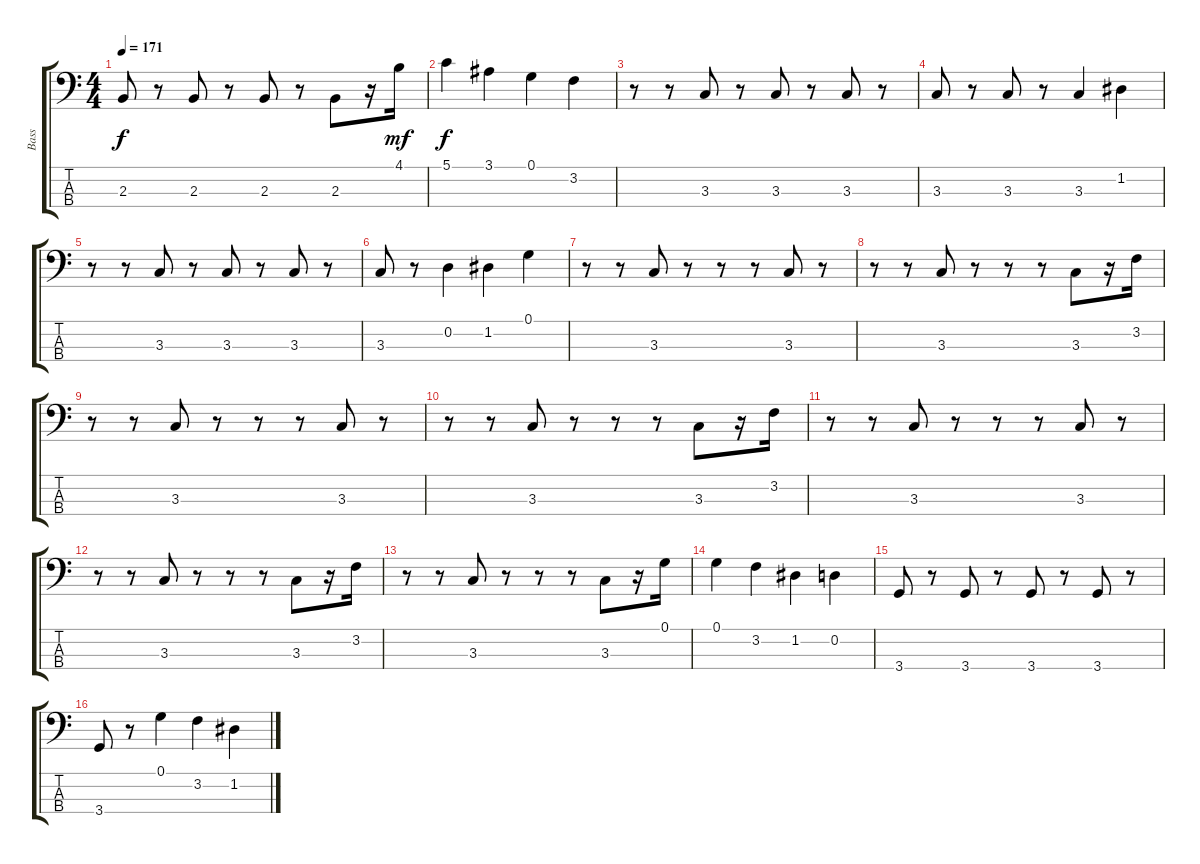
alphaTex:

\track ("Bass" "Bass") {instrument electricbassfinger}
\staff {score tabs}
\tuning (G2 D2 A1 E1) {hide}
\ts (4 4)
\tempo 171
\clef f4
\ks c
2.3.8{dy f} r.8 2.3.8 r.8 2.3.8 r.8 2.3.8 r.16 4.1.16{dy mf} |
5.1.4{dy f} 3.1.4 0.1.4 3.2.4 |
r.8 r.8 3.3.8 r.8 3.3.8 r.8 3.3.8 r.8 |
3.3.8 r.8 3.3.8 r.8 3.3.4 1.2.4 |
r.8 r.8 3.3.8 r.8 3.3.8 r.8 3.3.8 r.8 |
3.3.8 r.8 0.2.4 1.2.4 0.1.4 |
r.8 r.8 3.3.8 r.8 r.8 r.8 3.3.8 r.8 |
r.8 r.8 3.3.8 r.8 r.8 r.8 3.3.8 r.16 3.2.16 |
r.8 r.8 3.3.8 r.8 r.8 r.8 3.3.8 r.8 |
r.8 r.8 3.3.8 r.8 r.8 r.8 3.3.8 r.16 3.2.16 |
r.8 r.8 3.3.8 r.8 r.8 r.8 3.3.8 r.8 |
r.8 r.8 3.3.8 r.8 r.8 r.8 3.3.8 r.16 3.2.16 |
r.8 r.8 3.3.8 r.8 r.8 r.8 3.3.8 r.16 0.1.16 |
0.1.4 3.2.4 1.2.4 0.2.4 |
3.4.8 r.8 3.4.8 r.8 3.4.8 r.8 3.4.8 r.8 |
3.4.8 r.8 0.1.4 3.2.4 1.2.4
